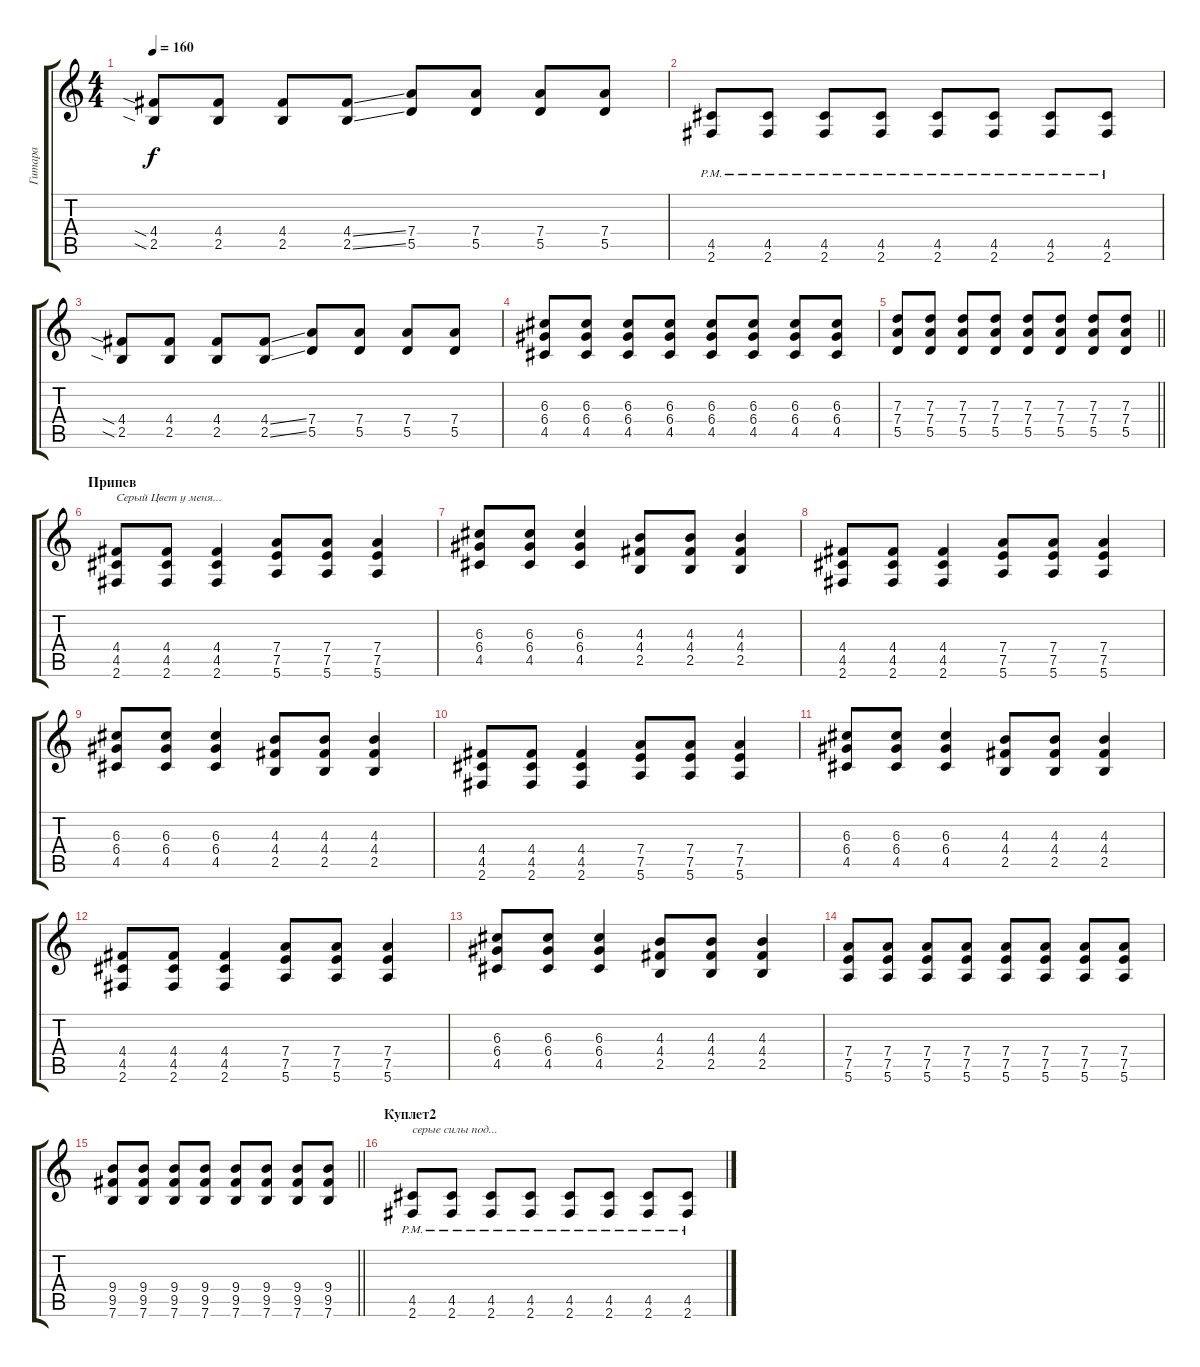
\track ("Гитара" "Гитара") {instrument overdrivenguitar}
\staff {score tabs}
\tuning (E4 B3 G3 D3 A2 E2) {hide}
\ts (4 4)
\tempo 160
\clef g2
\ks c
(4.4{sia} 2.5{sia}).8{dy f} (4.4 2.5).8 (4.4 2.5).8 (4.4{ss} 2.5{ss}).8 (7.4 5.5).8 (7.4 5.5).8 (7.4 5.5).8 (7.4 5.5).8 |
(4.5{pm} 2.6{pm}).8 (4.5{pm} 2.6{pm}).8 (4.5{pm} 2.6{pm}).8 (4.5{pm} 2.6{pm}).8 (4.5{pm} 2.6{pm}).8 (4.5{pm} 2.6{pm}).8 (4.5{pm} 2.6{pm}).8 (4.5{pm} 2.6{pm}).8 |
(4.4{sia} 2.5{sia}).8 (4.4 2.5).8 (4.4 2.5).8 (4.4{ss} 2.5{ss}).8 (7.4 5.5).8 (7.4 5.5).8 (7.4 5.5).8 (7.4 5.5).8 |
(6.3 6.4 4.5).8 (6.3 6.4 4.5).8 (6.3 6.4 4.5).8 (6.3 6.4 4.5).8 (6.3 6.4 4.5).8 (6.3 6.4 4.5).8 (6.3 6.4 4.5).8 (6.3 6.4 4.5).8 |
\barLineRight lightlight
(7.3 7.4 5.5).8 (7.3 7.4 5.5).8 (7.3 7.4 5.5).8 (7.3 7.4 5.5).8 (7.3 7.4 5.5).8 (7.3 7.4 5.5).8 (7.3 7.4 5.5).8 (7.3 7.4 5.5).8 |
\section ("" "Припев")
(4.4 4.5 2.6).8{txt "Серый Цвет у меня..."} (4.4 4.5 2.6).8 (4.4 4.5 2.6).4 (7.4 7.5 5.6).8 (7.4 7.5 5.6).8 (7.4 7.5 5.6).4 |
(6.3 6.4 4.5).8 (6.3 6.4 4.5).8 (6.3 6.4 4.5).4 (4.3 4.4 2.5).8 (4.3 4.4 2.5).8 (4.3 4.4 2.5).4 |
(4.4 4.5 2.6).8 (4.4 4.5 2.6).8 (4.4 4.5 2.6).4 (7.4 7.5 5.6).8 (7.4 7.5 5.6).8 (7.4 7.5 5.6).4 |
(6.3 6.4 4.5).8 (6.3 6.4 4.5).8 (6.3 6.4 4.5).4 (4.3 4.4 2.5).8 (4.3 4.4 2.5).8 (4.3 4.4 2.5).4 |
(4.4 4.5 2.6).8 (4.4 4.5 2.6).8 (4.4 4.5 2.6).4 (7.4 7.5 5.6).8 (7.4 7.5 5.6).8 (7.4 7.5 5.6).4 |
(6.3 6.4 4.5).8 (6.3 6.4 4.5).8 (6.3 6.4 4.5).4 (4.3 4.4 2.5).8 (4.3 4.4 2.5).8 (4.3 4.4 2.5).4 |
(4.4 4.5 2.6).8 (4.4 4.5 2.6).8 (4.4 4.5 2.6).4 (7.4 7.5 5.6).8 (7.4 7.5 5.6).8 (7.4 7.5 5.6).4 |
(6.3 6.4 4.5).8 (6.3 6.4 4.5).8 (6.3 6.4 4.5).4 (4.3 4.4 2.5).8 (4.3 4.4 2.5).8 (4.3 4.4 2.5).4 |
(7.4 7.5 5.6).8 (7.4 7.5 5.6).8 (7.4 7.5 5.6).8 (7.4 7.5 5.6).8 (7.4 7.5 5.6).8 (7.4 7.5 5.6).8 (7.4 7.5 5.6).8 (7.4 7.5 5.6).8 |
\barLineRight lightlight
(9.4 9.5 7.6).8 (9.4 9.5 7.6).8 (9.4 9.5 7.6).8 (9.4 9.5 7.6).8 (9.4 9.5 7.6).8 (9.4 9.5 7.6).8 (9.4 9.5 7.6).8 (9.4 9.5 7.6).8 |
\section ("" "Куплет2")
(4.5{pm} 2.6{pm}).8{txt "серые силы под..."} (4.5{pm} 2.6{pm}).8 (4.5{pm} 2.6{pm}).8 (4.5{pm} 2.6{pm}).8 (4.5{pm} 2.6{pm}).8 (4.5{pm} 2.6{pm}).8 (4.5{pm} 2.6{pm}).8 (4.5{pm} 2.6{pm}).8
